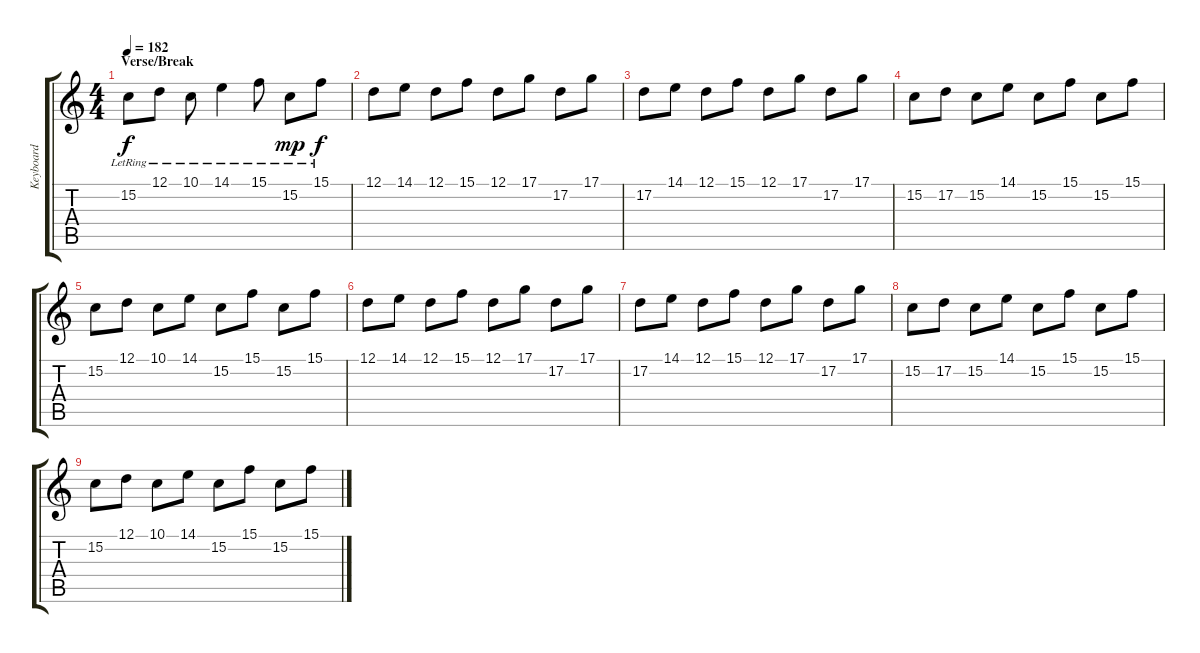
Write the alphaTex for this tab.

\track ("Keyboard" "Keyboard") {instrument brightacousticpiano}
\staff {score tabs}
\tuning (D4 A3 F3 C3 G2 C2) {hide}
\ts (4 4)
\section ("" "Verse/Break")
\tempo 182
\clef g2
\ks c
15.2{lr}.8{dy f} 12.1{lr}.8 10.1{lr}.8 14.1{lr}.4 15.1{lr}.8 15.2{lr}.8{dy mp} 15.1{lr}.8{dy f} |
12.1.8{volume 11 instrument lead1square} 14.1.8 12.1.8 15.1.8 12.1.8 17.1.8 17.2.8 17.1.8 |
17.2.8 14.1.8 12.1.8 15.1.8 12.1.8 17.1.8 17.2.8 17.1.8 |
15.2.8 17.2.8 15.2.8 14.1.8 15.2.8 15.1.8 15.2.8 15.1.8 |
15.2.8 12.1.8 10.1.8 14.1.8 15.2.8 15.1.8 15.2.8 15.1.8 |
12.1.8{volume 11 instrument lead1square} 14.1.8 12.1.8 15.1.8 12.1.8 17.1.8 17.2.8 17.1.8 |
17.2.8 14.1.8 12.1.8 15.1.8 12.1.8 17.1.8 17.2.8 17.1.8 |
15.2.8 17.2.8 15.2.8 14.1.8 15.2.8 15.1.8 15.2.8 15.1.8 |
15.2.8 12.1.8 10.1.8 14.1.8 15.2.8 15.1.8 15.2.8 15.1.8
